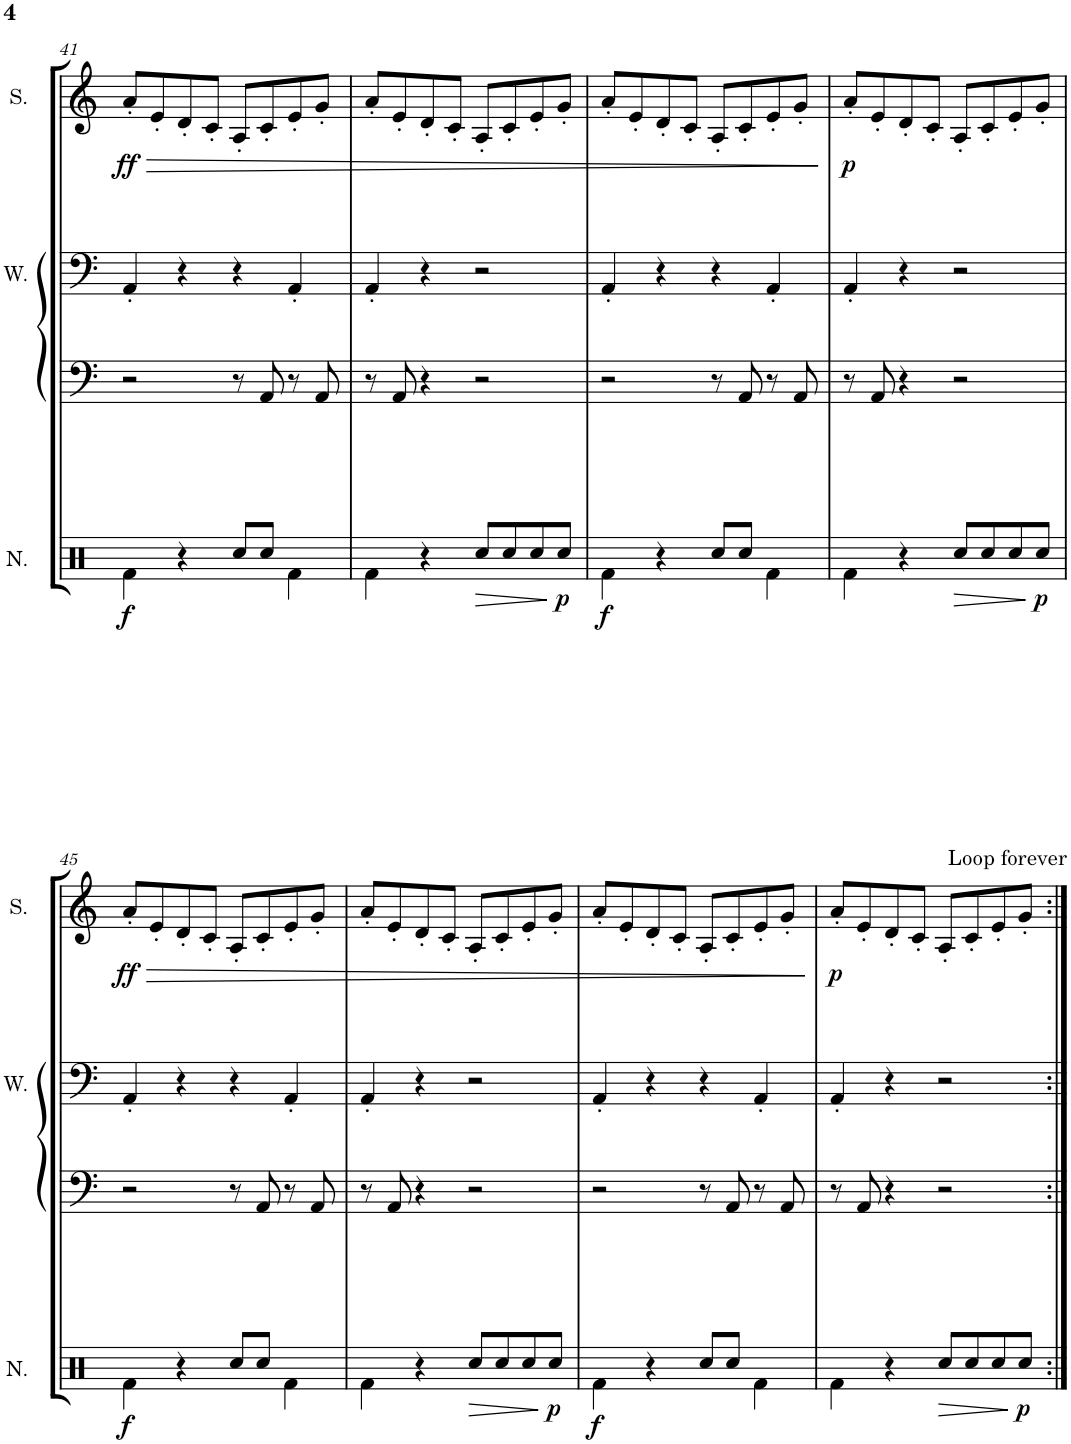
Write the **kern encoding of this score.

**kern	**dynam	**kern	**kern	**kern	**dynam	**kern	**dynam
*part5	*part5	*part4	*part3	*part2	*part2	*part1	*part1
*staff5	*staff5	*staff4	*staff3	*staff2	*staff2	*staff1	*staff1
*I"Noise	*	*I"Saw Synthesizer	*I"Wave	*I"Square Synthesizer	*	*I"Square	*
*I'N.	*	*	*I'W.	*	*	*I'S.	*
!!LO:PB:g=z
*clefX	*	*clefF4	*clefF4	*clefG2	*	*clefG2	*
*k[]	*	*k[]	*k[]	*k[]	*	*k[]	*
*M4/4	*	*M4/4	*M4/4	*M4/4	*	*M4/4	*
*met(c)	*	*met(c)	*met(c)	*met(c)	*	*met(c)	*
=41	=41	=41	=41	=41	=41	=41	=41
!	!LO:DY:b	!	!	!	!	!	!LO:HP:b
!	!	!	!	!	!	!	!LO:DY:n=1:b
4Rf\	f	2r	4AA'/	32dd\KKL]	.	8a'/L	> ff
.	.	.	.	8gg\	.	.	.
.	.	.	.	.	.	8e'/	.
!	!	!	!	!	!LO:HP:b	!	!
!	!	!	!	!	!LO:DY:n=1:b	!	!
.	.	.	.	8a'\J	> mf	.	.
4r	.	.	4r	.	.	8d'/	.
.	.	.	.	8e'/L	.	.	.
.	.	.	.	.	.	8c'/J	.
.	.	.	.	8d'/J	.	.	.
8Rcc/L	.	8r	4r	.	.	8A'/L	.
.	.	.	.	8c'/L	.	.	.
8Rcc/J	.	8AA/	.	.	.	8c'/	.
.	.	.	.	8A'/J	.	.	.
4Rf\	.	8r	4AA'/	.	.	8e'/	.
.	.	.	.	8c'/L	.	.	.
.	.	8AA/	.	.	.	8g'/J	.
.	.	.	.	16e/Jk	.	.	.
.	.	.	.	32r	.	.	.
=42	=42	=42	=42	=42	=42	=42	=42
4Rf\	.	8r	4AA'/	32r	.	8a'/L	.
.	.	.	.	8g'/L	.	.	.
.	.	8AA/	.	.	.	8e'/	.
.	.	.	.	8a'/J	.	.	.
4r	.	4r	4r	.	.	8d'/	.
.	.	.	.	8e'/L	.	.	.
.	.	.	.	.	.	8c'/J	.
.	.	.	.	8d'/J	.	.	.
!	!LO:HP:b	!	!	!	!	!	!
8Rcc/L	>	2r	2r	.	.	8A'/L	.
.	.	.	.	8c'/L	.	.	.
8Rcc/	.	.	.	.	.	8c'/	.
.	.	.	.	8A'/J	.	.	.
8Rcc/	.	.	.	.	.	8e'/	.
.	.	.	.	8c'/L	.	.	.
!	!LO:DY:n=1:b	!	!	!	!	!	!
8Rcc/J	] p	.	.	.	.	8g'/J	.
.	.	.	.	16e/Jk	.	.	.
.	.	.	.	32r	.	.	.
=43	=43	=43	=43	=43	=43	=43	=43
!	!LO:DY:b	!	!	!	!	!	!
4Rf\	f	2r	4AA'/	32r	.	8a'/L	.
.	.	.	.	8g'/L	.	.	.
.	.	.	.	.	.	8e'/	.
.	.	.	.	8a'/J	.	.	.
4r	.	.	4r	.	.	8d'/	.
.	.	.	.	8e'/L	.	.	.
.	.	.	.	.	.	8c'/J	.
.	.	.	.	8d'/J	.	.	.
8Rcc/L	.	8r	4r	.	.	8A'/L	.
.	.	.	.	8c'/L	.	.	.
8Rcc/J	.	8AA/	.	.	.	8c'/	.
.	.	.	.	8A'/J	.	.	.
4Rf\	.	8r	4AA'/	.	.	8e'/	.
.	.	.	.	8c'/L	.	.	.
.	.	8AA/	.	.	.	8g'/J	.
.	.	.	.	16e/Jk	.	.	.
.	.	.	.	32r	.	.	.
.	.	.	.	.	.	.	]
=44	=44	=44	=44	=44	=44	=44	=44
!	!	!	!	!	!	!	!LO:DY:b
4Rf\	.	8r	4AA'/	32r	.	8a'/L	p
.	.	.	.	8g'/L	.	.	.
.	.	8AA/	.	.	.	8e'/	.
!	!	!	!	!	!LO:DY:n=1:b	!	!
.	.	.	.	8a'/J	] pp	.	.
4r	.	4r	4r	.	.	8d'/	.
.	.	.	.	8e'/L	.	.	.
.	.	.	.	.	.	8c'/J	.
.	.	.	.	8d'/J	.	.	.
!	!LO:HP:b	!	!	!	!	!	!
8Rcc/L	>	2r	2r	.	.	8A'/L	.
.	.	.	.	8c'/L	.	.	.
8Rcc/	.	.	.	.	.	8c'/	.
.	.	.	.	8A'/J	.	.	.
8Rcc/	.	.	.	.	.	8e'/	.
.	.	.	.	8c'/L	.	.	.
!	!LO:DY:n=1:b	!	!	!	!	!	!
8Rcc/J	] p	.	.	.	.	8g'/J	.
.	.	.	.	16e/Jk	.	.	.
.	.	.	.	32r	.	.	.
!!LO:LB:g=z
=45	=45	=45	=45	=45	=45	=45	=45
!	!LO:DY:b	!	!	!	!	!	!LO:HP:b
!	!	!	!	!	!	!	!LO:DY:n=1:b
4Rf\	f	2r	4AA'/	32r	.	8a'/L	> ff
.	.	.	.	8g'/L	.	.	.
.	.	.	.	.	.	8e'/	.
!	!	!	!	!	!LO:HP:b	!	!
!	!	!	!	!	!LO:DY:n=1:b	!	!
.	.	.	.	8a'/J	> f	.	.
4r	.	.	4r	.	.	8d'/	.
.	.	.	.	8e'/L	.	.	.
.	.	.	.	.	.	8c'/J	.
.	.	.	.	8d'/J	.	.	.
8Rcc/L	.	8r	4r	.	.	8A'/L	.
.	.	.	.	8c'/L	.	.	.
8Rcc/J	.	8AA/	.	.	.	8c'/	.
.	.	.	.	8A'/J	.	.	.
4Rf\	.	8r	4AA'/	.	.	8e'/	.
.	.	.	.	8c'/L	.	.	.
.	.	8AA/	.	.	.	8g'/J	.
.	.	.	.	16e/Jk	.	.	.
.	.	.	.	32r	.	.	.
=46	=46	=46	=46	=46	=46	=46	=46
4Rf\	.	8r	4AA'/	32r	.	8a'/L	.
.	.	.	.	8g'/L	.	.	.
.	.	8AA/	.	.	.	8e'/	.
.	.	.	.	8a'/J	.	.	.
4r	.	4r	4r	.	.	8d'/	.
.	.	.	.	8e'/L	.	.	.
.	.	.	.	.	.	8c'/J	.
.	.	.	.	8d'/J	.	.	.
!	!LO:HP:b	!	!	!	!	!	!
8Rcc/L	>	2r	2r	.	.	8A'/L	.
.	.	.	.	8c'/L	.	.	.
8Rcc/	.	.	.	.	.	8c'/	.
.	.	.	.	8A'/J	.	.	.
8Rcc/	.	.	.	.	.	8e'/	.
.	.	.	.	8c'/L	.	.	.
!	!LO:DY:n=1:b	!	!	!	!	!	!
8Rcc/J	] p	.	.	.	.	8g'/J	.
.	.	.	.	16e/Jk	.	.	.
.	.	.	.	32r	.	.	.
=47	=47	=47	=47	=47	=47	=47	=47
!	!LO:DY:b	!	!	!	!	!	!
4Rf\	f	2r	4AA'/	32r	.	8a'/L	.
.	.	.	.	8g'/L	.	.	.
.	.	.	.	.	.	8e'/	.
.	.	.	.	8a'/J	.	.	.
4r	.	.	4r	.	.	8d'/	.
.	.	.	.	8e'/L	.	.	.
.	.	.	.	.	.	8c'/J	.
.	.	.	.	8d'/J	.	.	.
8Rcc/L	.	8r	4r	.	.	8A'/L	.
.	.	.	.	8c'/L	.	.	.
8Rcc/J	.	8AA/	.	.	.	8c'/	.
.	.	.	.	8A'/J	.	.	.
4Rf\	.	8r	4AA'/	.	.	8e'/	.
.	.	.	.	8c'/L	.	.	.
.	.	8AA/	.	.	.	8g'/J	.
.	.	.	.	16e/Jk	.	.	.
.	.	.	.	32r	.	.	.
.	.	.	.	.	.	.	]
=48	=48	=48	=48	=48	=48	=48	=48
!	!	!	!	!	!	!	!LO:DY:b
4Rf\	.	8r	4AA'/	32r	.	8a'/L	p
.	.	.	.	8g'/L	.	.	.
.	.	8AA/	.	.	.	8e'/	.
!	!	!	!	!	!LO:DY:n=1:b	!	!
.	.	.	.	8a'/J	] pp	.	.
4r	.	4r	4r	.	.	8d'/	.
.	.	.	.	8e'/L	.	.	.
.	.	.	.	.	.	8c'/J	.
.	.	.	.	8d'/J	.	.	.
!	!LO:HP:b	!	!	!	!	!	!
8Rcc/L	>	2r	2r	.	.	8A'/L	.
.	.	.	.	8c'/L	.	.	.
!	!	!	!	!	!	!LO:TX:a:t=Loop forever	!
8Rcc/	.	.	.	.	.	8c'/	.
.	.	.	.	8A'/J	.	.	.
8Rcc/	.	.	.	.	.	8e'/	.
.	.	.	.	8c'/L	.	.	.
!	!LO:DY:n=1:b	!	!	!	!	!	!
8Rcc/J	] p	.	.	.	.	8g'/J	.
.	.	.	.	16e/Jk	.	.	.
.	.	.	.	32r	.	.	.
=:|!	=:|!	=:|!	=:|!	=:|!	=:|!	=:|!	=:|!
*-	*-	*-	*-	*-	*-	*-	*-
